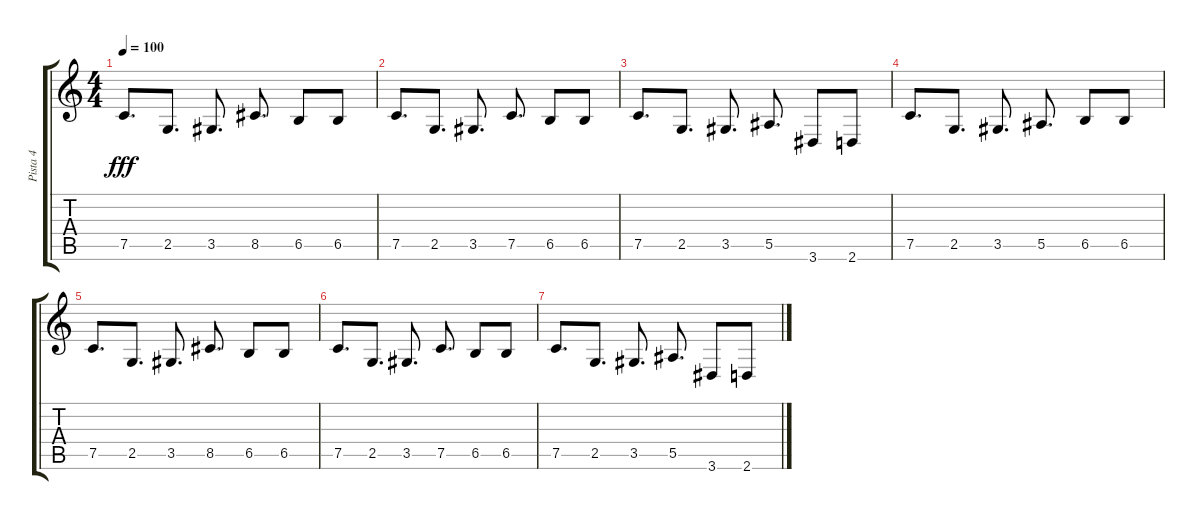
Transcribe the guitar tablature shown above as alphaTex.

\track ("Pista 4" "Pista 4") {instrument electricbassfinger}
\staff {score tabs}
\tuning (C4 G3 Eb3 Bb2 F2 C2) {hide}
\ts (4 4)
\tempo 100
\clef g2
\ks c
7.5.8{d dy fff} 2.5.8{d} 3.5.8{d} 8.5.8{d} 6.5.8 6.5.8 |
7.5.8{d} 2.5.8{d} 3.5.8{d} 7.5.8{d} 6.5.8 6.5.8 |
7.5.8{d} 2.5.8{d} 3.5.8{d} 5.5.8{d} 3.6.8 2.6.8 |
7.5.8{d} 2.5.8{d} 3.5.8{d} 5.5.8{d} 6.5.8 6.5.8 |
7.5.8{d} 2.5.8{d} 3.5.8{d} 8.5.8{d} 6.5.8 6.5.8 |
7.5.8{d} 2.5.8{d} 3.5.8{d} 7.5.8{d} 6.5.8 6.5.8 |
7.5.8{d} 2.5.8{d} 3.5.8{d} 5.5.8{d} 3.6.8 2.6.8
